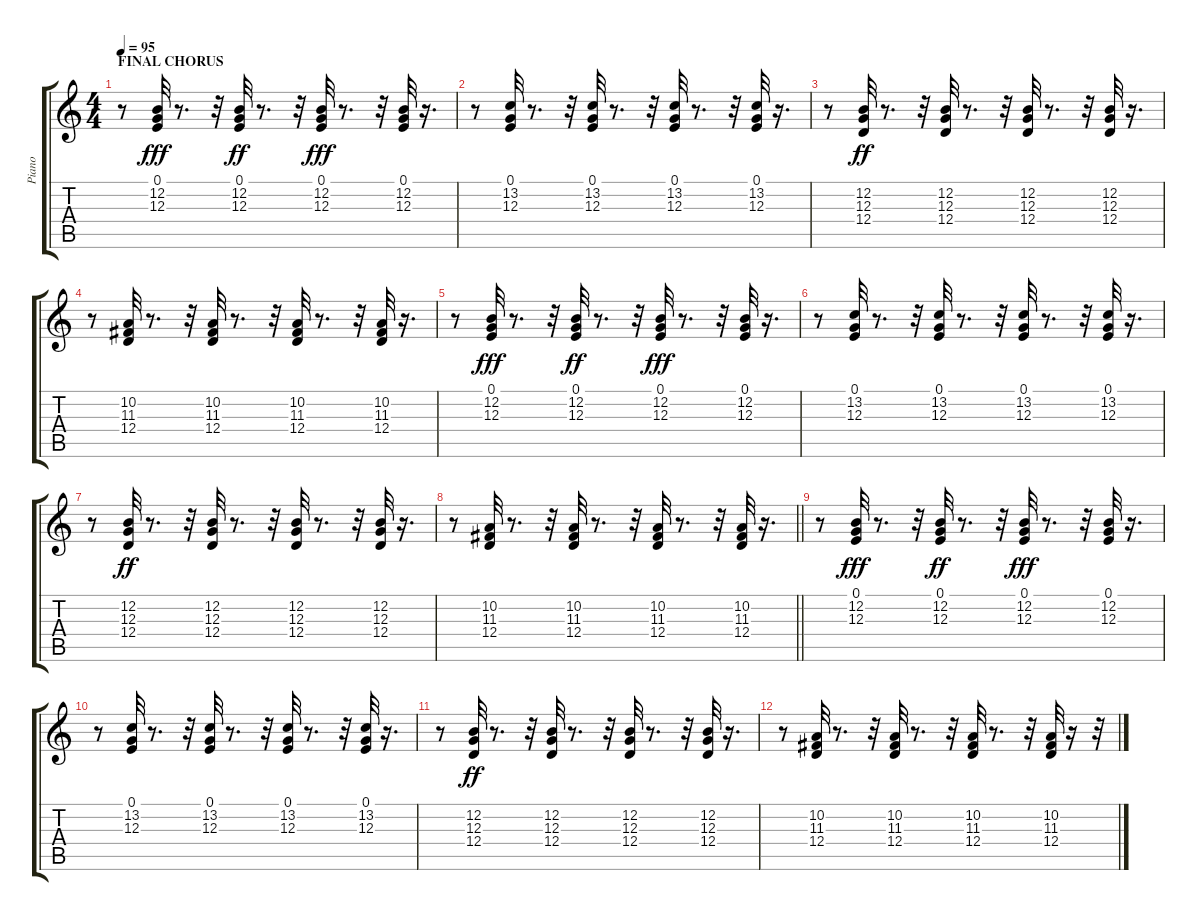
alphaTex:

\track ("Piano" "Piano") {instrument brightacousticpiano}
\staff {score tabs}
\tuning (E4 B3 G3 D3 A2 E2) {hide}
\ts (4 4)
\section ("" "FINAL CHORUS")
\tempo 95
\clef g2
\ks c
r.8{dy ff} (0.1 12.2 12.3).32{dy fff} r.8{d} r.32 (0.1 12.2 12.3).32{dy ff} r.8{d} r.32 (0.1 12.2 12.3).32{dy fff} r.8{d} r.32 (0.1 12.2 12.3).32 r.16{d} |
r.8 (0.1 13.2 12.3).32 r.8{d} r.32 (0.1 13.2 12.3).32 r.8{d} r.32 (0.1 13.2 12.3).32 r.8{d} r.32 (0.1 13.2 12.3).32 r.16{d} |
r.8 (12.2 12.3 12.4).32{dy ff} r.8{d} r.32 (12.2 12.3 12.4).32 r.8{d} r.32 (12.2 12.3 12.4).32 r.8{d} r.32 (12.2 12.3 12.4).32 r.16{d} |
r.8 (10.2 11.3 12.4).32 r.8{d} r.32 (10.2 11.3 12.4).32 r.8{d} r.32 (10.2 11.3 12.4).32 r.8{d} r.32 (10.2 11.3 12.4).32 r.16{d} |
r.8 (0.1 12.2 12.3).32{dy fff} r.8{d} r.32 (0.1 12.2 12.3).32{dy ff} r.8{d} r.32 (0.1 12.2 12.3).32{dy fff} r.8{d} r.32 (0.1 12.2 12.3).32 r.16{d} |
r.8 (0.1 13.2 12.3).32 r.8{d} r.32 (0.1 13.2 12.3).32 r.8{d} r.32 (0.1 13.2 12.3).32 r.8{d} r.32 (0.1 13.2 12.3).32 r.16{d} |
r.8 (12.2 12.3 12.4).32{dy ff} r.8{d} r.32 (12.2 12.3 12.4).32 r.8{d} r.32 (12.2 12.3 12.4).32 r.8{d} r.32 (12.2 12.3 12.4).32 r.16{d} |
\barLineRight lightlight
r.8 (10.2 11.3 12.4).32 r.8{d} r.32 (10.2 11.3 12.4).32 r.8{d} r.32 (10.2 11.3 12.4).32 r.8{d} r.32 (10.2 11.3 12.4).32 r.16{d} |
r.8 (0.1 12.2 12.3).32{dy fff} r.8{d} r.32 (0.1 12.2 12.3).32{dy ff} r.8{d} r.32 (0.1 12.2 12.3).32{dy fff} r.8{d} r.32 (0.1 12.2 12.3).32 r.16{d} |
r.8 (0.1 13.2 12.3).32 r.8{d} r.32 (0.1 13.2 12.3).32 r.8{d} r.32 (0.1 13.2 12.3).32 r.8{d} r.32 (0.1 13.2 12.3).32 r.16{d} |
r.8 (12.2 12.3 12.4).32{dy ff} r.8{d} r.32 (12.2 12.3 12.4).32 r.8{d} r.32 (12.2 12.3 12.4).32 r.8{d} r.32 (12.2 12.3 12.4).32 r.16{d} |
r.8 (10.2 11.3 12.4).32 r.8{d} r.32 (10.2 11.3 12.4).32 r.8{d} r.32 (10.2 11.3 12.4).32 r.8{d} r.32 (10.2 11.3 12.4).32 r.16 r.32
